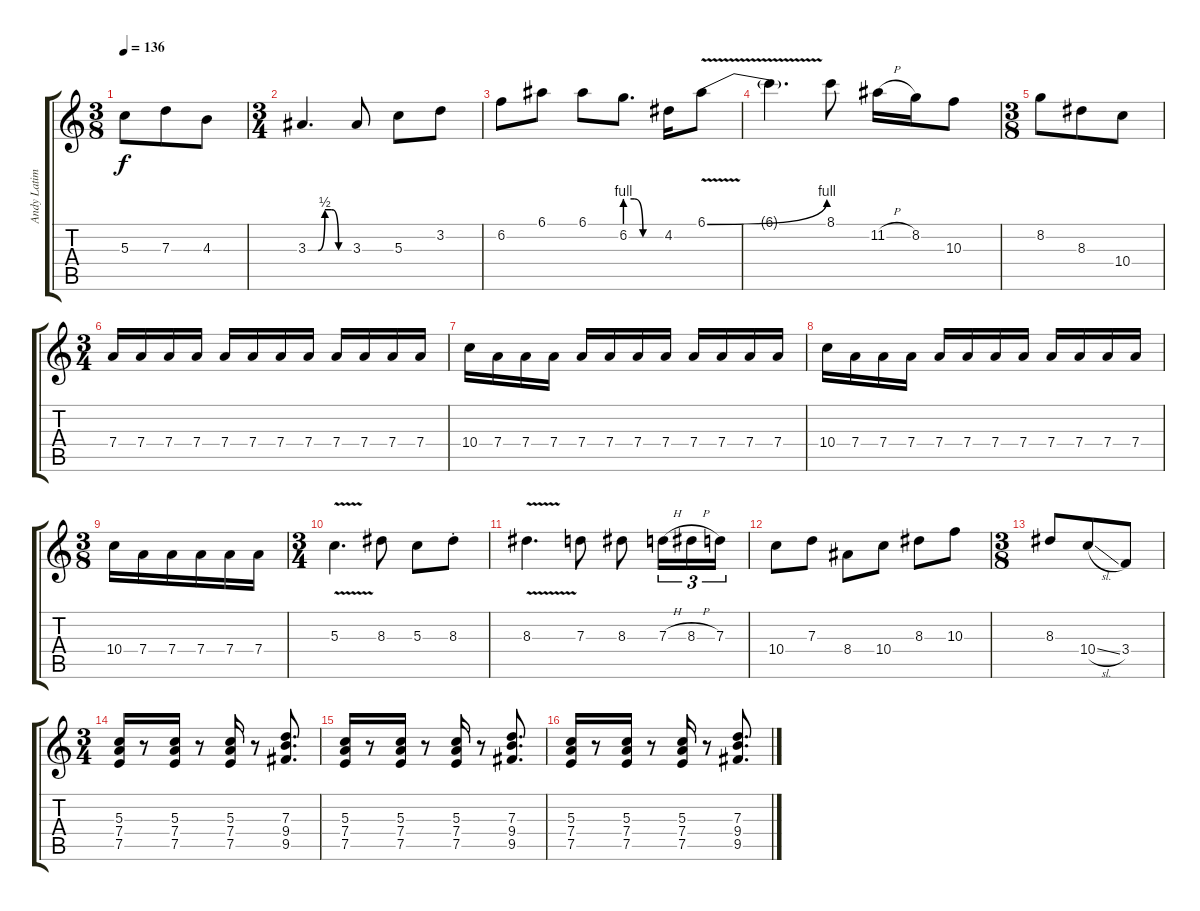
\track ("Andy Latimer" "Andy Latim") {instrument overdrivenguitar}
\staff {score tabs}
\tuning (E4 B3 G3 D3 A2 E2) {hide}
\ts (3 8)
\tempo 136
\clef g2
\ks c
5.3.8{dy f} 7.3.8 4.3.8 |
\ts (3 4)
3.3{be (custom 0 0 15 0 25 2 35 2 45 0 60 0)}.4{d} 3.3.8 5.3.8 3.2.8 |
6.2.8 6.1.8 6.1.8 6.2{be (custom 0 4 15 4 30 0 60 0)}.8{d} 4.2.16 6.1{be (bend 0 0 60 4) v}.8 |
6.1{t}.4{d} 8.1.8 11.2{h}.16 8.2.16 10.3.8 |
\ts (3 8)
8.2.8 8.3.8 10.4.8 |
\ts (3 4)
7.4.16 7.4.16 7.4.16 7.4.16 7.4.16 7.4.16 7.4.16 7.4.16 7.4.16 7.4.16 7.4.16 7.4.16 |
10.4.16 7.4.16 7.4.16 7.4.16 7.4.16 7.4.16 7.4.16 7.4.16 7.4.16 7.4.16 7.4.16 7.4.16 |
10.4.16 7.4.16 7.4.16 7.4.16 7.4.16 7.4.16 7.4.16 7.4.16 7.4.16 7.4.16 7.4.16 7.4.16 |
\ts (3 8)
10.4.16 7.4.16 7.4.16 7.4.16 7.4.16 7.4.16 |
\ts (3 4)
5.3{v}.4{d} 8.3.8 5.3.8 8.3{st}.8 |
8.3{v}.4{d} 7.3.8 8.3.8 7.3{h}.16{tu (3 2)} 8.3{h}.16{tu (3 2)} 7.3.16{tu (3 2)} |
10.4.8 7.3.8 8.4.8 10.4.8 8.3.8 10.3.8 |
\ts (3 8)
8.3.8 10.4{sl}.8 3.4.8 |
\ts (3 4)
(5.3 7.4 7.5).16 r.8 (5.3 7.4 7.5).16 r.8 (5.3 7.4 7.5).16 r.8 (7.3 9.4 9.5).8{d} |
(5.3 7.4 7.5).16 r.8 (5.3 7.4 7.5).16 r.8 (5.3 7.4 7.5).16 r.8 (7.3 9.4 9.5).8{d} |
(5.3 7.4 7.5).16 r.8 (5.3 7.4 7.5).16 r.8 (5.3 7.4 7.5).16 r.8 (7.3 9.4 9.5).8{d}
